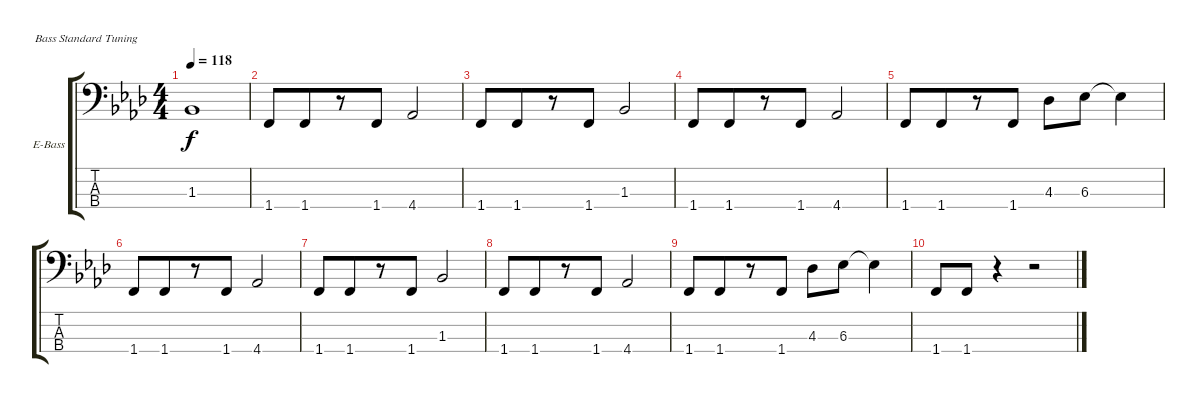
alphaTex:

\defaultSystemsLayout 4
\bracketExtendMode groupsimilarinstruments
\firstSystemTrackNameOrientation horizontal
\otherSystemsTrackNameOrientation horizontal
\track ("David Ellefson" "E-Bass") {instrument electricbassfinger}
\staff {score tabs}
\tuning (G2 D2 A1 E1)
\ts (4 4)
\tempo 118
\clef f4
\ks ab
1.3{t}.1{dy f} |
1.4.8{beam merge} 1.4.8{beam merge} r.8{beam merge} 1.4.8 4.4.2 |
1.4.8{beam merge} 1.4.8{beam merge} r.8{beam merge} 1.4.8 1.3.2 |
1.4.8{beam merge} 1.4.8{beam merge} r.8{beam merge} 1.4.8 4.4.2 |
1.4.8{beam merge} 1.4.8{beam merge} r.8{beam merge} 1.4.8 4.3.8 6.3.8 6.3{t}.4 |
1.4.8{beam merge} 1.4.8{beam merge} r.8{beam merge} 1.4.8 4.4.2 |
1.4.8{beam merge} 1.4.8{beam merge} r.8{beam merge} 1.4.8 1.3.2 |
1.4.8{beam merge} 1.4.8{beam merge} r.8{beam merge} 1.4.8 4.4.2 |
1.4.8{beam merge} 1.4.8{beam merge} r.8{beam merge} 1.4.8 4.3.8 6.3.8 6.3{t}.4 |
1.4.8 1.4.8 r.4 r.2
